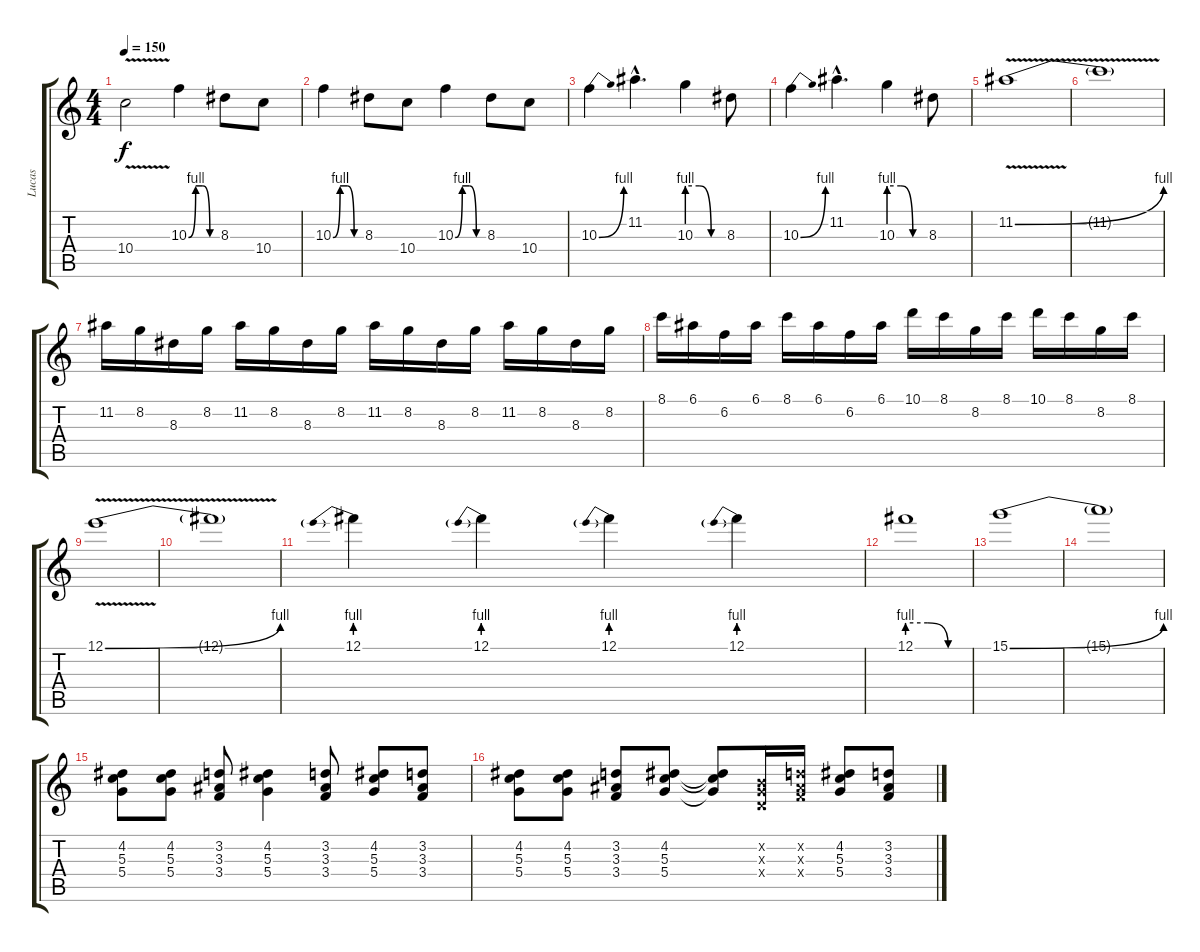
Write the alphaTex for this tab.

\track ("Lucas" "Lucas") {instrument overdrivenguitar}
\staff {score tabs}
\tuning (E4 B3 G3 D3 A2 E2) {hide}
\ts (4 4)
\tempo 150
\clef g2
\ks c
10.4{v}.2{dy f} 10.3{be (custom 0 0 15 4 30 4 45 0 60 0)}.4 8.3.8 10.4.8 |
10.3{be (custom 0 0 15 4 30 4 45 0 60 0)}.4 8.3.8 10.4.8 10.3{be (custom 0 0 15 4 30 4 45 0 60 0)}.4 8.3.8 10.4.8 |
10.3{be (bend 0 0 60 4)}.4{volume 16} 11.2{hac}.4{d} 10.3{be (custom 0 4 20 4 40 0 60 0)}.4 8.3.8 |
10.3{be (bend 0 0 60 4)}.4 11.2{hac}.4{d} 10.3{be (custom 0 4 20 4 40 0 60 0)}.4 8.3.8 |
11.2{be (bend 0 0 60 4) v}.1 |
11.2{t}.1 |
11.2.16 8.2.16 8.3.16 8.2.16 11.2.16 8.2.16 8.3.16 8.2.16 11.2.16 8.2.16 8.3.16 8.2.16 11.2.16 8.2.16 8.3.16 8.2.16 |
8.1.16 6.1.16 6.2.16 6.1.16 8.1.16 6.1.16 6.2.16 6.1.16 10.1.16 8.1.16 8.2.16 8.1.16 10.1.16 8.1.16 8.2.16 8.1.16 |
12.1{be (bend 0 0 60 4) v}.1 |
12.1{t}.1 |
12.1{be (prebend 0 4 60 4)}.4 12.1{be (prebend 0 4 60 4)}.4 12.1{be (prebend 0 4 60 4)}.4 12.1{be (prebend 0 4 60 4)}.4 |
12.1{be (custom 0 4 20 4 40 0 60 0)}.1 |
15.1{be (bend 0 0 60 4)}.1 |
15.1{t}.1 |
(4.2 5.3 5.4).8{volume 13} (4.2 5.3 5.4).8 (3.2 3.3 3.4).8 (4.2 5.3 5.4).4 (3.2 3.3 3.4).8 (4.2 5.3 5.4).8 (3.2 3.3 3.4).8 |
(4.2 5.3 5.4).8 (4.2 5.3 5.4).8 (3.2 3.3 3.4).8 (4.2 5.3 5.4).8 (4.2{t} 5.3{t} 5.4{t}).8 (0.2{x} 0.3{x} 0.4{x}).16 (3.2{x} 3.3{x} 3.4{x}).16 (4.2 5.3 5.4).8 (3.2 3.3 3.4).8
